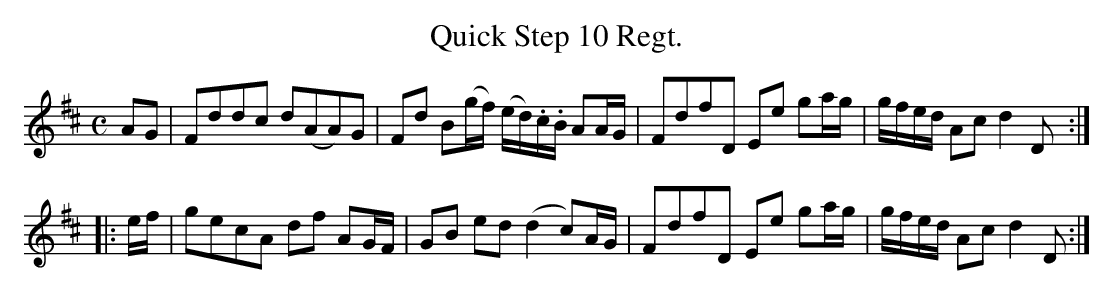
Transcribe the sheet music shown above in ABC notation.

X:1
T:Quick Step 10 Regt.
M:C
K:D
AG|\
Fddc d(AA)G| Fd B(g/f/) (e/d/).c/.B/ AA/G/| \
FdfD Ee ga/g/| g/f/e/d/ Ac d2D::
e/f/|\
gecA df AG/F/| GB ed (d2c)A/G/|\
FdfD Ee ga/g/| g/f/e/d/ Ac d2D:|
